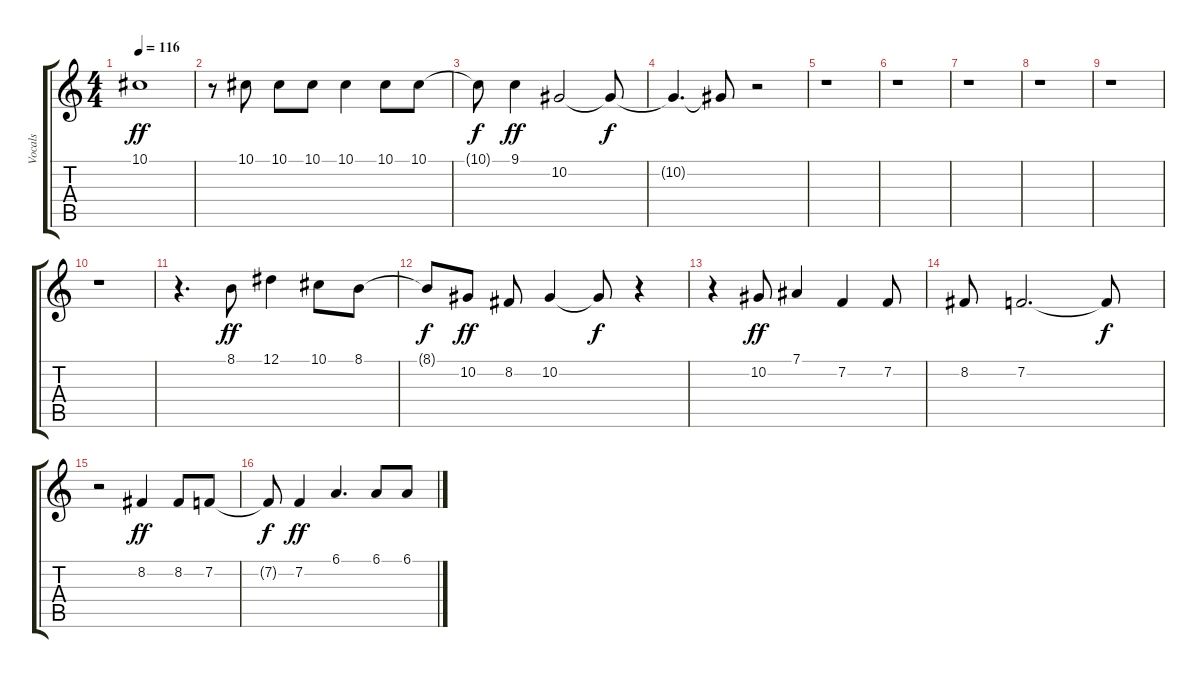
\track ("Vocals" "Vocals") {instrument choiraahs}
\staff {score tabs}
\tuning (Eb4 Bb3 Gb3 Db3 Ab2 Eb2) {hide}
\ts (4 4)
\tempo 116
\clef g2
\ks c
10.1.1{dy ff} |
r.8 10.1.8 10.1.8 10.1.8 10.1.4 10.1.8 10.1.8 |
10.1{t}.8{dy f} 9.1.4{dy ff} 10.2.2 10.2{t}.8{dy f} |
10.2{t}.4{d} 10.2{t}.8 r.2 |
r.1 |
r.1 |
r.1 |
r.1 |
r.1 |
r.1 |
r.4{d volume 16} 8.1.8{dy ff} 12.1.4 10.1.8 8.1.8 |
8.1{t}.8{dy f} 10.2.8{dy ff} 8.2.8 10.2.4 10.2{t}.8{dy f} r.4 |
r.4 10.2.8{dy ff} 7.1.4 7.2.4 7.2.8 |
8.2.8 7.2.2{d} 7.2{t}.8{dy f} |
r.2 8.2.4{dy ff} 8.2.8 7.2.8 |
7.2{t}.8{dy f} 7.2.4{dy ff} 6.1.4{d} 6.1.8 6.1.8
